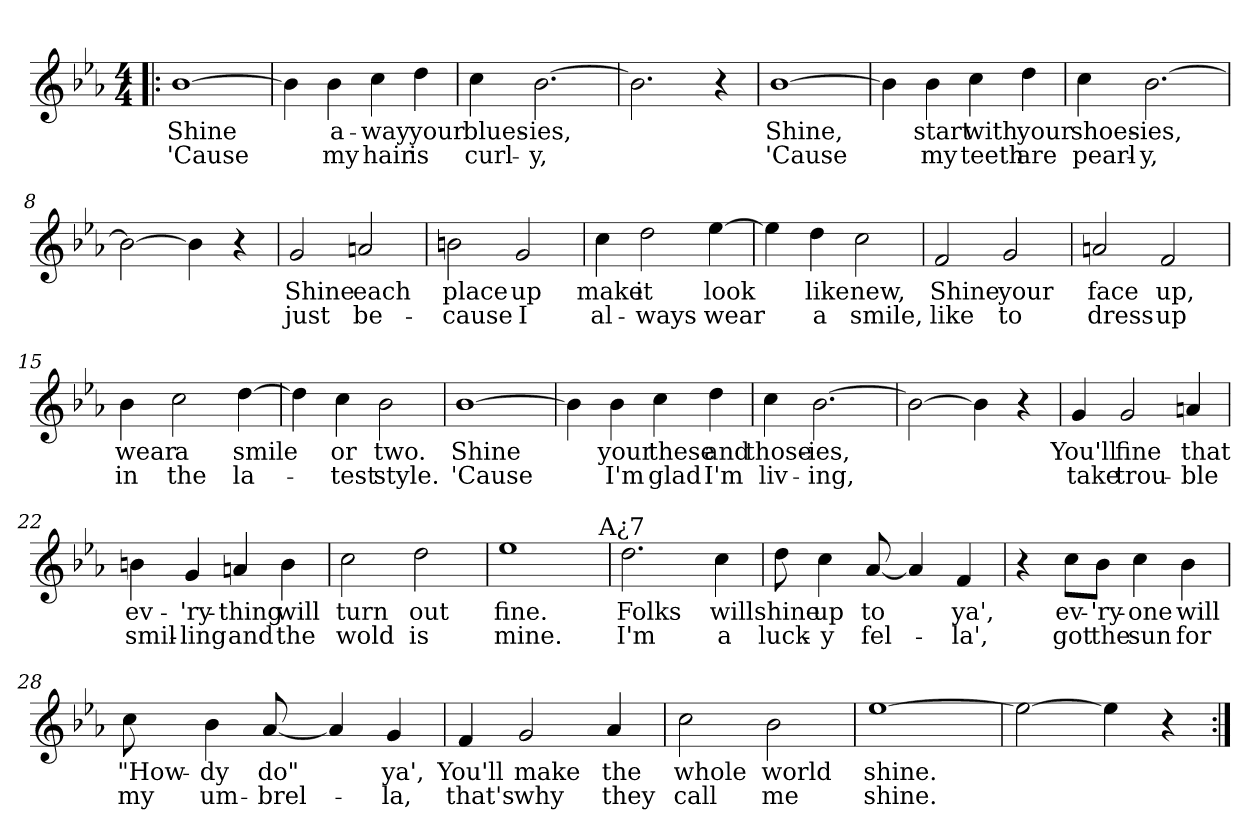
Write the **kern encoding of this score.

**kern	**text	**text
*part1	*part1	*part1
*staff1	*staff1	*staff1
*clefG2	*	*
*k[b-e-a-]	*	*
*E-:	*	*
*M4/4	*	*
=1!|:	=1!|:	=1!|:
!	!LO:LY:b	!LO:LY:b
[1b-	Shine	'Cause
=2	=2	=2
4b-\]	.	.
!	!LO:LY:b	!LO:LY:b
4b-\	a-	my
!	!LO:LY:b	!LO:LY:b
4cc\	-way	hair
!	!LO:LY:b	!LO:LY:b
4dd\	your	is
=3	=3	=3
!	!LO:LY:b	!LO:LY:b
4cc\	blues-	curl-
!	!LO:LY:b	!LO:LY:b
[2.b-\	-ies,	-y,
=4	=4	=4
2.b-\]	.	.
4r	.	.
!!LO:LB:g=z
=5	=5	=5
!	!LO:LY:b	!LO:LY:b
[1b-	Shine,	'Cause
=6	=6	=6
4b-\]	.	.
!	!LO:LY:b	!LO:LY:b
4b-\	start	my
!	!LO:LY:b	!LO:LY:b
4cc\	with	teeth
!	!LO:LY:b	!LO:LY:b
4dd\	your	are
=7	=7	=7
!	!LO:LY:b	!LO:LY:b
4cc\	shoes-	pearl-
!	!LO:LY:b	!LO:LY:b
[2.b-\	-ies,	-y,
=8	=8	=8
2b-\_	.	.
4b-\]	.	.
4r	.	.
!!LO:LB:g=z
=9	=9	=9
!	!LO:LY:b	!LO:LY:b
2g/	Shine	just
!	!LO:LY:b	!LO:LY:b
2an/	each	be-
=10	=10	=10
!	!LO:LY:b	!LO:LY:b
2bn\	place	-cause
!	!LO:LY:b	!LO:LY:b
2g/	up	I
=11	=11	=11
!	!LO:LY:b	!LO:LY:b
4cc\	make	al-
!	!LO:LY:b	!LO:LY:b
2dd\	it	-ways
!	!LO:LY:b	!LO:LY:b
[4ee-\	look	wear
=12	=12	=12
4ee-\]	.	.
!	!LO:LY:b	!LO:LY:b
4dd\	like	a
!	!LO:LY:b	!LO:LY:b
2cc\	new,	smile,
!!LO:LB:g=z
=13	=13	=13
!	!LO:LY:b	!LO:LY:b
2f/	Shine	like
!	!LO:LY:b	!LO:LY:b
2g/	your	to
=14	=14	=14
!	!LO:LY:b	!LO:LY:b
2an/	face	dress
!	!LO:LY:b	!LO:LY:b
2f/	up,	up
=15	=15	=15
!	!LO:LY:b	!LO:LY:b
4b-\	wear	in
!	!LO:LY:b	!LO:LY:b
2cc\	a	the
!	!LO:LY:b	!LO:LY:b
[4dd\	smile	la-
=16	=16	=16
4dd\]	.	.
!	!LO:LY:b	!LO:LY:b
4cc\	or	-test
!	!LO:LY:b	!LO:LY:b
2b-\	two.	style.
!!LO:LB:g=z
=17	=17	=17
!	!LO:LY:b	!LO:LY:b
[1b-	Shine	'Cause
=18	=18	=18
4b-\]	.	.
!	!LO:LY:b	!LO:LY:b
4b-\	your	I'm
!	!LO:LY:b	!LO:LY:b
4cc\	these	glad
!	!LO:LY:b	!LO:LY:b
4dd\	and	I'm
=19	=19	=19
!	!LO:LY:b	!LO:LY:b
4cc\	those-	liv-
!	!LO:LY:b	!LO:LY:b
[2.b-\	-ies,	-ing,
=20	=20	=20
2b-\_	.	.
4b-\]	.	.
4r	.	.
!!LO:LB:g=z
=21	=21	=21
!	!LO:LY:b	!LO:LY:b
4g/	You'll	take
!	!LO:LY:b	!LO:LY:b
2g/	fine	trou-
!	!LO:LY:b	!LO:LY:b
4an/	that	-ble
=22	=22	=22
!	!LO:LY:b	!LO:LY:b
4bn\	ev-	smil-
!	!LO:LY:b	!LO:LY:b
4g/	-'ry-	-ling
!	!LO:LY:b	!LO:LY:b
4an/	-thing	and
!	!LO:LY:b	!LO:LY:b
4b\	will	the
=23	=23	=23
!	!LO:LY:b	!LO:LY:b
2cc\	turn	wold
!	!LO:LY:b	!LO:LY:b
2dd\	out	is
=24	=24	=24
!	!LO:LY:b	!LO:LY:b
1ee-	fine.	mine.
!!LO:LB:g=z
=25	=25	=25
!LO:TX:a:cj:t=A¿7	!	!
!	!LO:LY:b	!LO:LY:b
2.dd\	Folks	I'm
!	!LO:LY:b	!LO:LY:b
4cc\	will	a
=26	=26	=26
!	!LO:LY:b	!LO:LY:b
8dd\	shine	luck-
!	!LO:LY:b	!LO:LY:b
4cc\	up	-y
!	!LO:LY:b	!LO:LY:b
[8a-/	to	fel-
4a-/]	.	.
!	!LO:LY:b	!LO:LY:b
4f/	ya',	-la',
=27	=27	=27
4r	.	.
!	!LO:LY:b	!LO:LY:b
8cc\L	ev-	got
!	!LO:LY:b	!LO:LY:b
8b-\J	-'ry-	the
!	!LO:LY:b	!LO:LY:b
4cc\	-one	sun
!	!LO:LY:b	!LO:LY:b
4b-\	will	for
=28	=28	=28
!	!LO:LY:b	!LO:LY:b
8cc\	"How-	my
!	!LO:LY:b	!LO:LY:b
4b-\	-dy	um-
!	!LO:LY:b	!LO:LY:b
[8a-/	do"	-brel-
4a-/]	.	.
!	!LO:LY:b	!LO:LY:b
4g/	ya',	-la,
!!LO:LB:g=z
=29	=29	=29
!	!LO:LY:b	!LO:LY:b
4f/	You'll	that's
!	!LO:LY:b	!LO:LY:b
2g/	make	why
!	!LO:LY:b	!LO:LY:b
4a-/	the	they
=30	=30	=30
!	!LO:LY:b	!LO:LY:b
2cc\	whole	call
!	!LO:LY:b	!LO:LY:b
2b-\	world	me
=31	=31	=31
!	!LO:LY:b	!LO:LY:b
[1ee-	shine.	shine.
=32	=32	=32
2ee-\_	.	.
4ee-\]	.	.
4r	.	.
=:|!	=:|!	=:|!
*-	*-	*-
